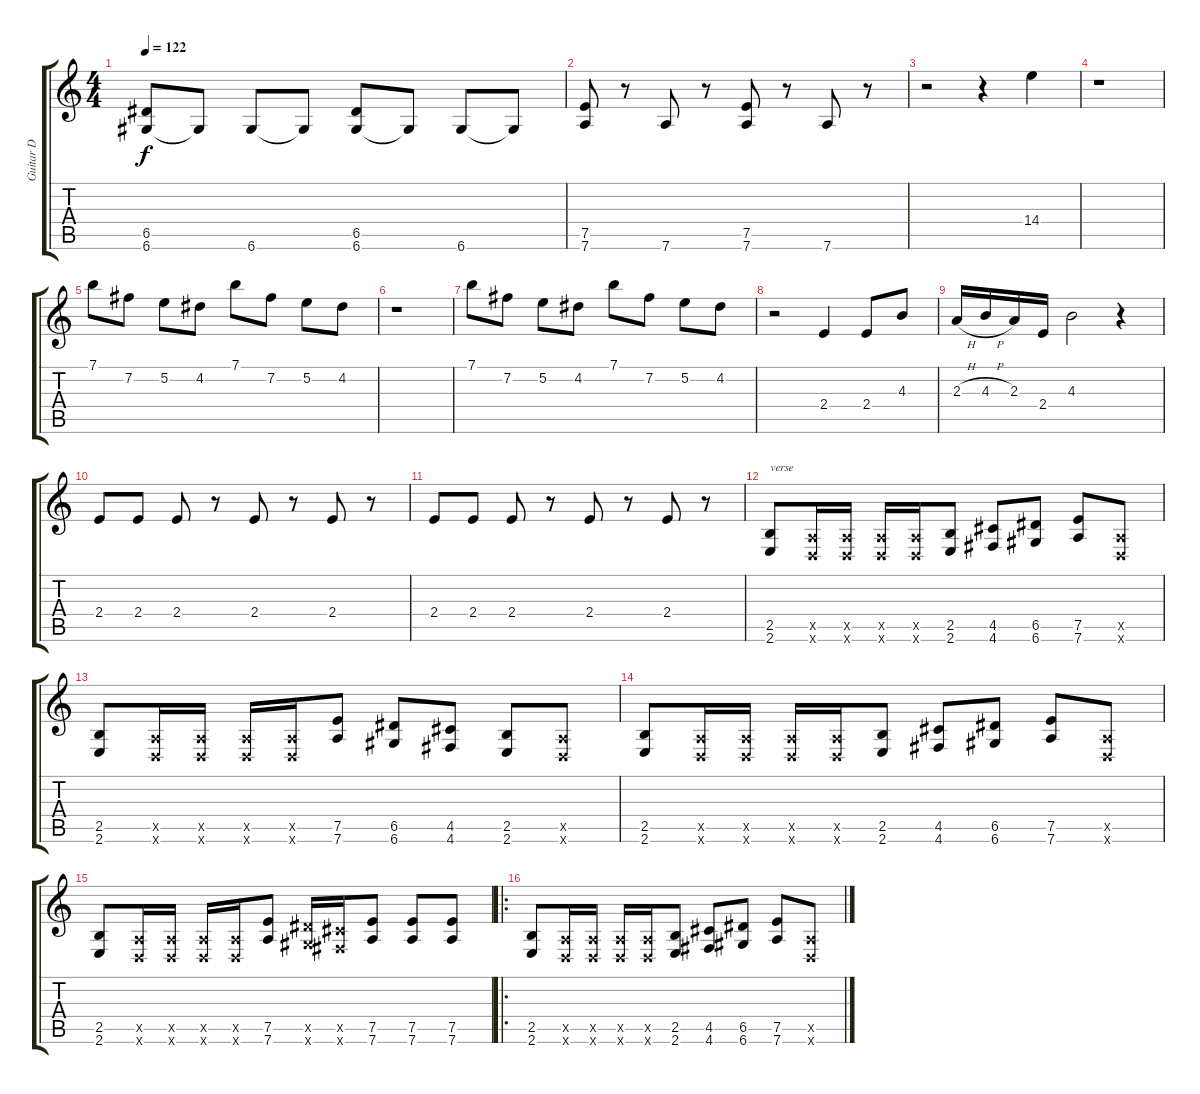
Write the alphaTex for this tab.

\track ("Guitar D" "Guitar D") {instrument distortionguitar}
\staff {score tabs}
\tuning (E4 B3 G3 D3 A2 D2) {hide}
\ts (4 4)
\tempo 122
\clef g2
\ks c
(6.5 6.6).8{dy f} 6.6{t}.8 6.6.8 6.6{t}.8 (6.5 6.6).8 6.6{t}.8 6.6.8 6.6{t}.8 |
(7.5 7.6).8 r.8 7.6.8 r.8 (7.5 7.6).8 r.8 7.6.8 r.8 |
r.2 r.4 14.4.4 |
r.1 |
7.1.8 7.2.8 5.2.8 4.2.8 7.1.8 7.2.8 5.2.8 4.2.8 |
r.1 |
7.1.8 7.2.8 5.2.8 4.2.8 7.1.8 7.2.8 5.2.8 4.2.8 |
r.2{instrument electricguitarjazz} 2.4.4 2.4.8 4.3.8 |
2.3{h}.16 4.3{h}.16 2.3.16 2.4.16 4.3.2 r.4 |
2.4.8 2.4.8 2.4.8 r.8 2.4.8 r.8 2.4.8 r.8 |
2.4.8 2.4.8 2.4.8 r.8 2.4.8 r.8 2.4.8 r.8 |
(2.5 2.6).8{txt "verse"} (0.5{x} 0.6{x}).16 (0.5{x} 0.6{x}).16 (0.5{x} 0.6{x}).16 (0.5{x} 0.6{x}).16 (2.5 2.6).8 (4.5 4.6).8 (6.5 6.6).8 (7.5 7.6).8 (0.5{x} 0.6{x}).8 |
(2.5 2.6).8 (0.5{x} 0.6{x}).16 (0.5{x} 0.6{x}).16 (0.5{x} 0.6{x}).16 (0.5{x} 0.6{x}).16 (7.5 7.6).8 (6.5 6.6).8 (4.5 4.6).8 (2.5 2.6).8 (0.5{x} 0.6{x}).8 |
(2.5 2.6).8 (0.5{x} 0.6{x}).16 (0.5{x} 0.6{x}).16 (0.5{x} 0.6{x}).16 (0.5{x} 0.6{x}).16 (2.5 2.6).8 (4.5 4.6).8 (6.5 6.6).8 (7.5 7.6).8 (0.5{x} 0.6{x}).8 |
(2.5 2.6).8 (0.5{x} 0.6{x}).16 (0.5{x} 0.6{x}).16 (0.5{x} 0.6{x}).16 (0.5{x} 0.6{x}).16 (7.5 7.6).8 (6.5{x} 6.6{x}).16 (4.5{x} 4.6{x}).16 (7.5 7.6).8 (7.5 7.6).8 (7.5 7.6).8 |
\ro
(2.5 2.6).8 (0.5{x} 0.6{x}).16 (0.5{x} 0.6{x}).16 (0.5{x} 0.6{x}).16 (0.5{x} 0.6{x}).16 (2.5 2.6).8 (4.5 4.6).8 (6.5 6.6).8 (7.5 7.6).8 (0.5{x} 0.6{x}).8
